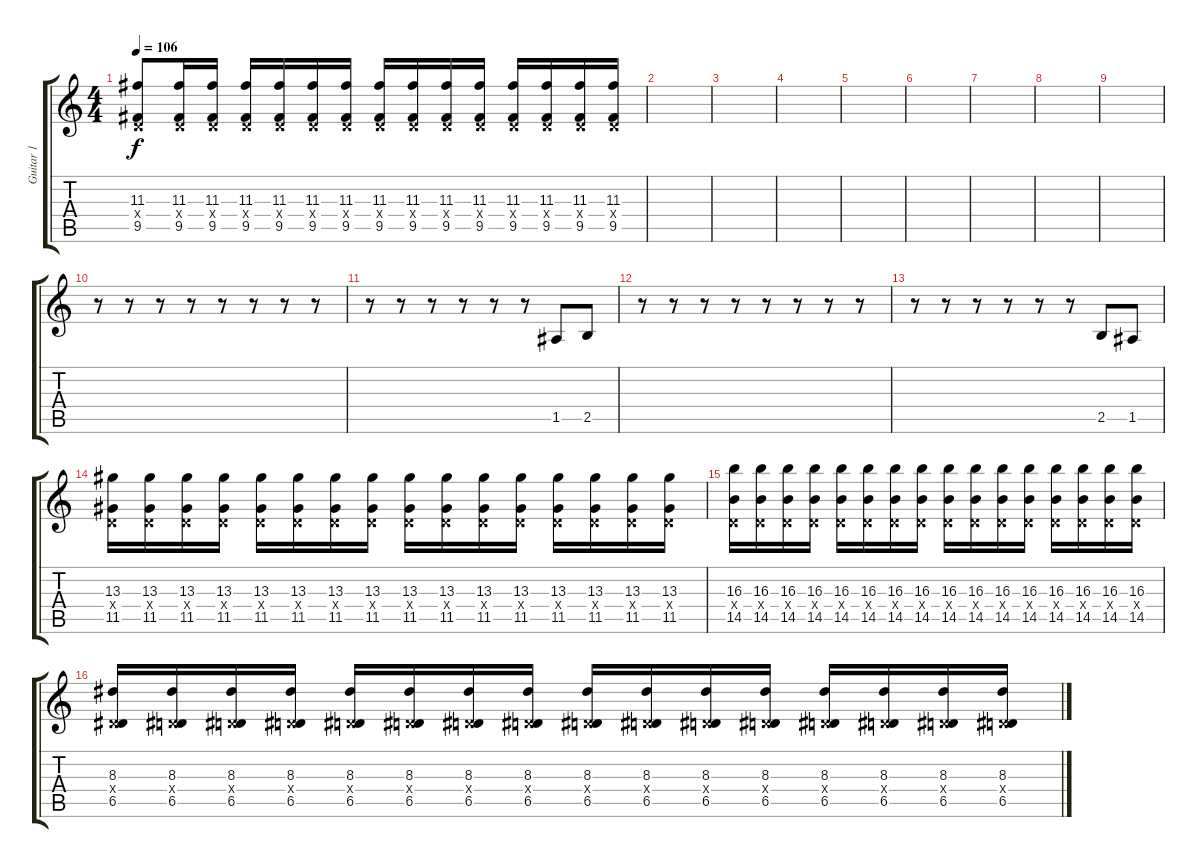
\track ("Guitar 1" "Guitar 1") {instrument overdrivenguitar}
\staff {score tabs}
\tuning (E4 B3 G3 D3 A2 D2) {hide}
\ts (4 4)
\tempo 106
\clef g2
\ks c
(11.3 0.4{x} 9.5).8{dy f} (11.3 0.4{x} 9.5).16 (11.3 0.4{x} 9.5).16 (11.3 0.4{x} 9.5).16 (11.3 0.4{x} 9.5).16 (11.3 0.4{x} 9.5).16 (11.3 0.4{x} 9.5).16 (11.3 0.4{x} 9.5).16 (11.3 0.4{x} 9.5).16 (11.3 0.4{x} 9.5).16 (11.3 0.4{x} 9.5).16 (11.3 0.4{x} 9.5).16 (11.3 0.4{x} 9.5).16 (11.3 0.4{x} 9.5).16 (11.3 0.4{x} 9.5).16 |
|
|
|
|
|
|
|
|
r.8 r.8 r.8 r.8 r.8 r.8 r.8 r.8 |
r.8 r.8 r.8 r.8 r.8 r.8 1.5.8 2.5.8 |
r.8 r.8 r.8 r.8 r.8 r.8 r.8 r.8 |
r.8 r.8 r.8 r.8 r.8 r.8 2.5.8 1.5.8 |
(13.3 0.4{x} 11.5).16 (13.3 0.4{x} 11.5).16 (13.3 0.4{x} 11.5).16 (13.3 0.4{x} 11.5).16 (13.3 0.4{x} 11.5).16 (13.3 0.4{x} 11.5).16 (13.3 0.4{x} 11.5).16 (13.3 0.4{x} 11.5).16 (13.3 0.4{x} 11.5).16 (13.3 0.4{x} 11.5).16 (13.3 0.4{x} 11.5).16 (13.3 0.4{x} 11.5).16 (13.3 0.4{x} 11.5).16 (13.3 0.4{x} 11.5).16 (13.3 0.4{x} 11.5).16 (13.3 0.4{x} 11.5).16 |
(16.3 0.4{x} 14.5).16 (16.3 0.4{x} 14.5).16 (16.3 0.4{x} 14.5).16 (16.3 0.4{x} 14.5).16 (16.3 0.4{x} 14.5).16 (16.3 0.4{x} 14.5).16 (16.3 0.4{x} 14.5).16 (16.3 0.4{x} 14.5).16 (16.3 0.4{x} 14.5).16 (16.3 0.4{x} 14.5).16 (16.3 0.4{x} 14.5).16 (16.3 0.4{x} 14.5).16 (16.3 0.4{x} 14.5).16 (16.3 0.4{x} 14.5).16 (16.3 0.4{x} 14.5).16 (16.3 0.4{x} 14.5).16 |
(8.3 0.4{x} 6.5).16 (8.3 0.4{x} 6.5).16 (8.3 0.4{x} 6.5).16 (8.3 0.4{x} 6.5).16 (8.3 0.4{x} 6.5).16 (8.3 0.4{x} 6.5).16 (8.3 0.4{x} 6.5).16 (8.3 0.4{x} 6.5).16 (8.3 0.4{x} 6.5).16 (8.3 0.4{x} 6.5).16 (8.3 0.4{x} 6.5).16 (8.3 0.4{x} 6.5).16 (8.3 0.4{x} 6.5).16 (8.3 0.4{x} 6.5).16 (8.3 0.4{x} 6.5).16 (8.3 0.4{x} 6.5).16
